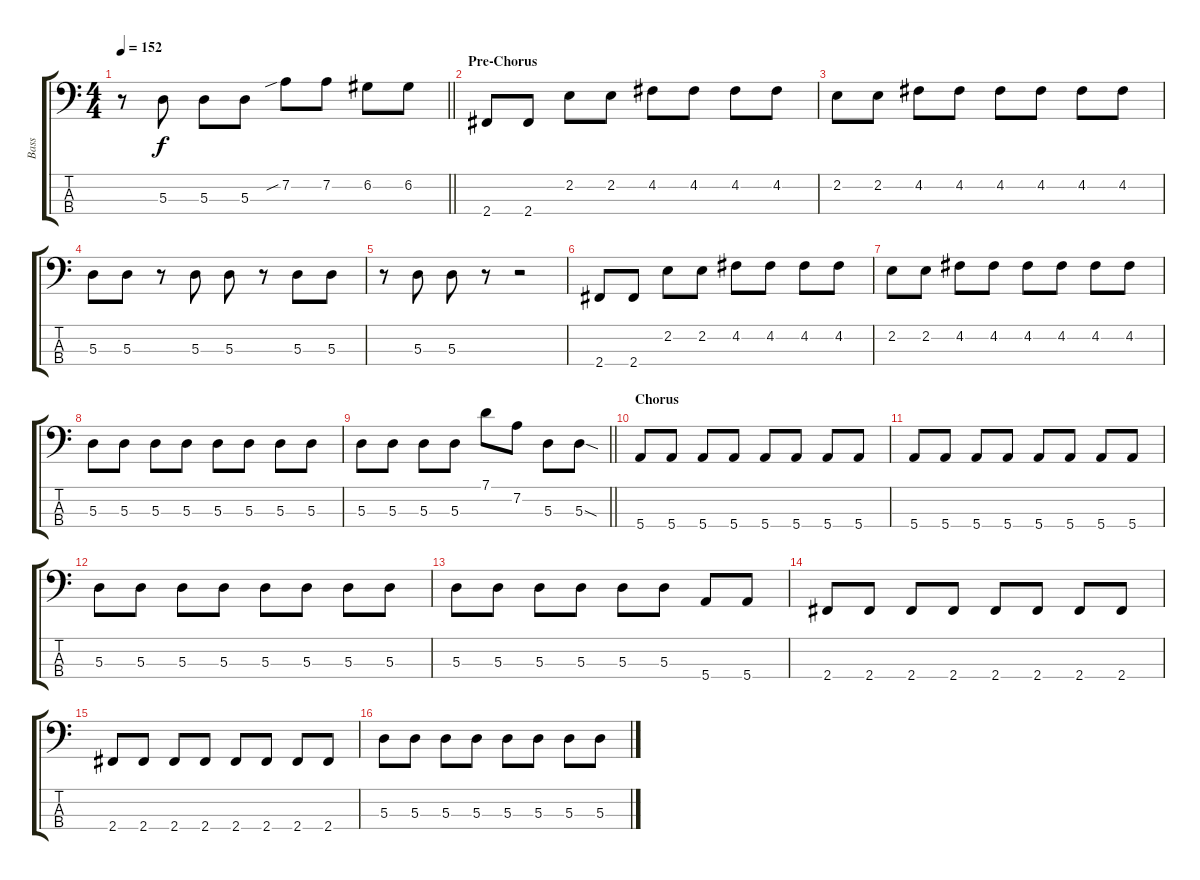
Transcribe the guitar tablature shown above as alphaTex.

\track ("Bass" "Bass") {instrument electricbassfinger}
\staff {score tabs}
\tuning (G2 D2 A1 E1) {hide}
\ts (4 4)
\tempo 152
\clef f4
\barLineRight lightlight
\ks c
r.8{dy f} 5.3.8 5.3.8 5.3.8 7.2{sib}.8 7.2.8 6.2.8 6.2.8 |
\section ("" "Pre-Chorus")
2.4.8 2.4.8 2.2.8 2.2.8 4.2.8 4.2.8 4.2.8 4.2.8 |
2.2.8 2.2.8 4.2.8 4.2.8 4.2.8 4.2.8 4.2.8 4.2.8 |
5.3.8 5.3.8 r.8 5.3.8 5.3.8 r.8 5.3.8 5.3.8 |
r.8 5.3.8 5.3.8 r.8 r.2 |
2.4.8 2.4.8 2.2.8 2.2.8 4.2.8 4.2.8 4.2.8 4.2.8 |
2.2.8 2.2.8 4.2.8 4.2.8 4.2.8 4.2.8 4.2.8 4.2.8 |
5.3.8 5.3.8 5.3.8 5.3.8 5.3.8 5.3.8 5.3.8 5.3.8 |
\barLineRight lightlight
5.3.8 5.3.8 5.3.8 5.3.8 7.1.8 7.2.8 5.3.8 5.3{sod}.8 |
\section ("" "Chorus")
5.4.8 5.4.8 5.4.8 5.4.8 5.4.8 5.4.8 5.4.8 5.4.8 |
5.4.8 5.4.8 5.4.8 5.4.8 5.4.8 5.4.8 5.4.8 5.4.8 |
5.3.8 5.3.8 5.3.8 5.3.8 5.3.8 5.3.8 5.3.8 5.3.8 |
5.3.8 5.3.8 5.3.8 5.3.8 5.3.8 5.3.8 5.4.8 5.4.8 |
2.4.8 2.4.8 2.4.8 2.4.8 2.4.8 2.4.8 2.4.8 2.4.8 |
2.4.8 2.4.8 2.4.8 2.4.8 2.4.8 2.4.8 2.4.8 2.4.8 |
5.3.8 5.3.8 5.3.8 5.3.8 5.3.8 5.3.8 5.3.8 5.3.8
